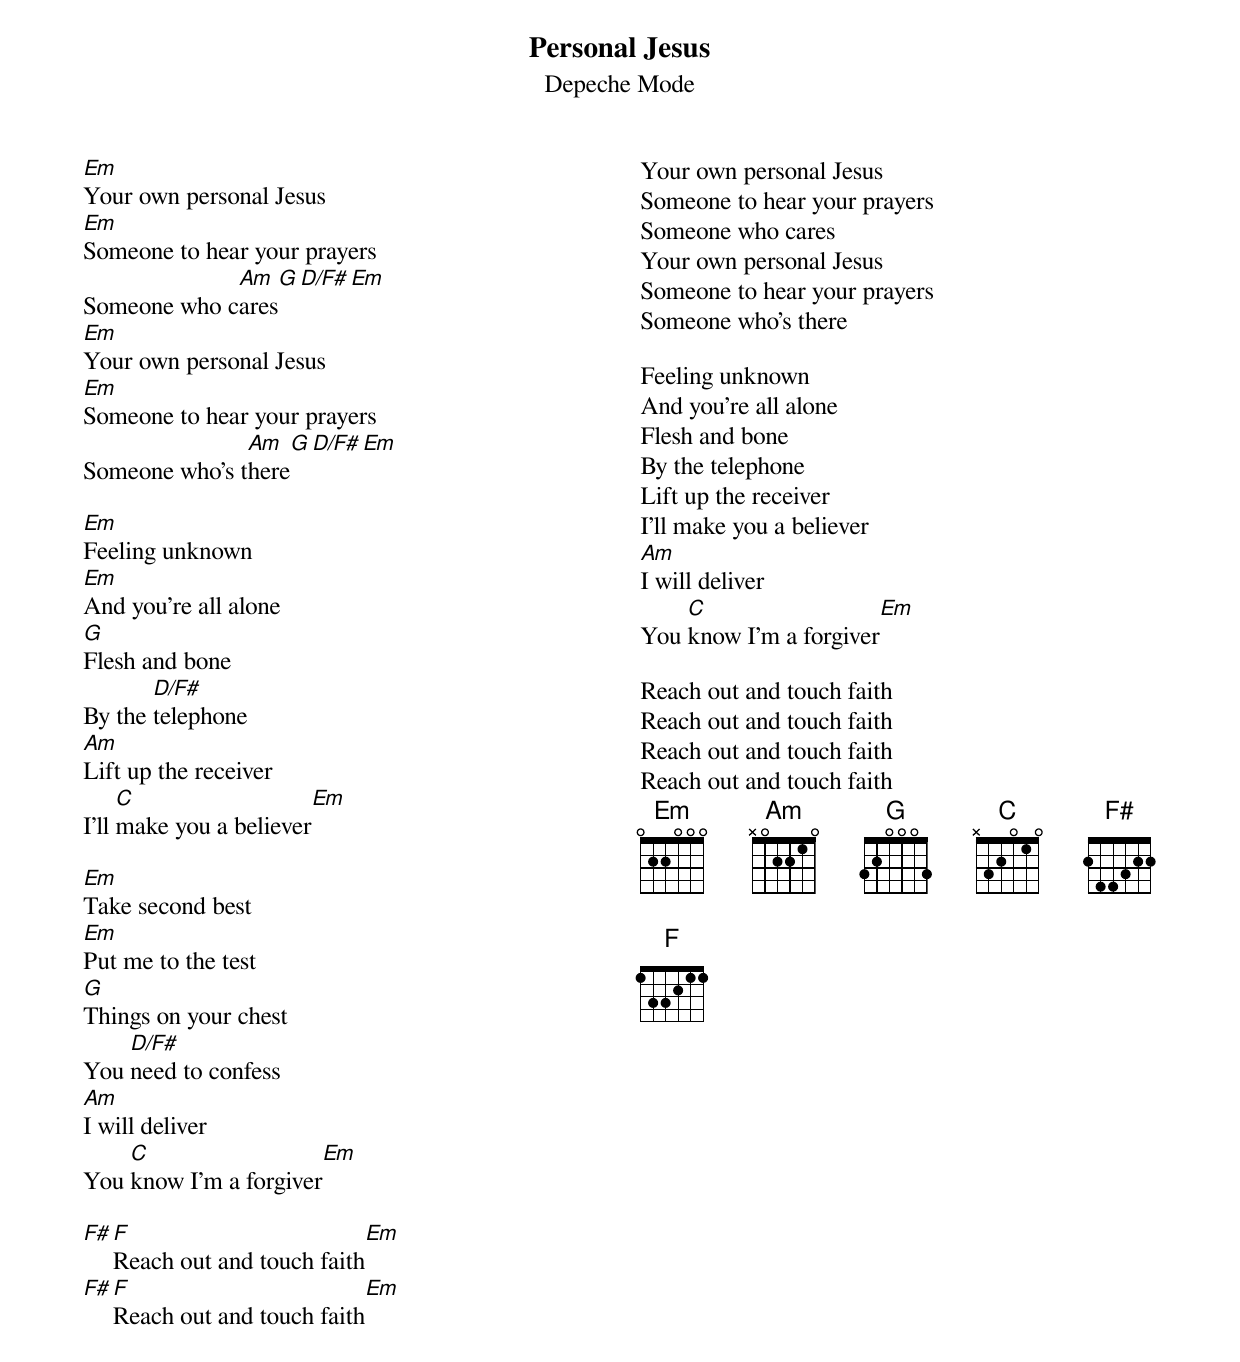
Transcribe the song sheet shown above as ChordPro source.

{t:Personal Jesus}
{st:Depeche Mode}
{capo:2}
{columns: 2}

[Em]Your own personal Jesus
[Em]Someone to hear your prayers
Someone who c[Am]ares[G][D/F#][Em]
[Em]Your own personal Jesus
[Em]Someone to hear your prayers
Someone who's t[Am]here[G][D/F#][Em]

[Em]Feeling unknown
[Em]And you're all alone
[G]Flesh and bone
By the [D/F#]telephone
[Am]Lift up the receiver
I'll [C]make you a believer[Em]

[Em]Take second best
[Em]Put me to the test
[G]Things on your chest
You [D/F#]need to confess
[Am]I will deliver
You [C]know I'm a forgiver[Em]

[F#][F]Reach out and touch faith[Em]
[F#][F]Reach out and touch faith[Em]

{column_break}
Your own personal Jesus
Someone to hear your prayers
Someone who cares
Your own personal Jesus
Someone to hear your prayers
Someone who's there

Feeling unknown
And you're all alone
Flesh and bone
By the telephone
Lift up the receiver
I'll make you a believer
[Am]I will deliver
You [C]know I'm a forgiver[Em]

Reach out and touch faith
Reach out and touch faith
Reach out and touch faith
Reach out and touch faith
